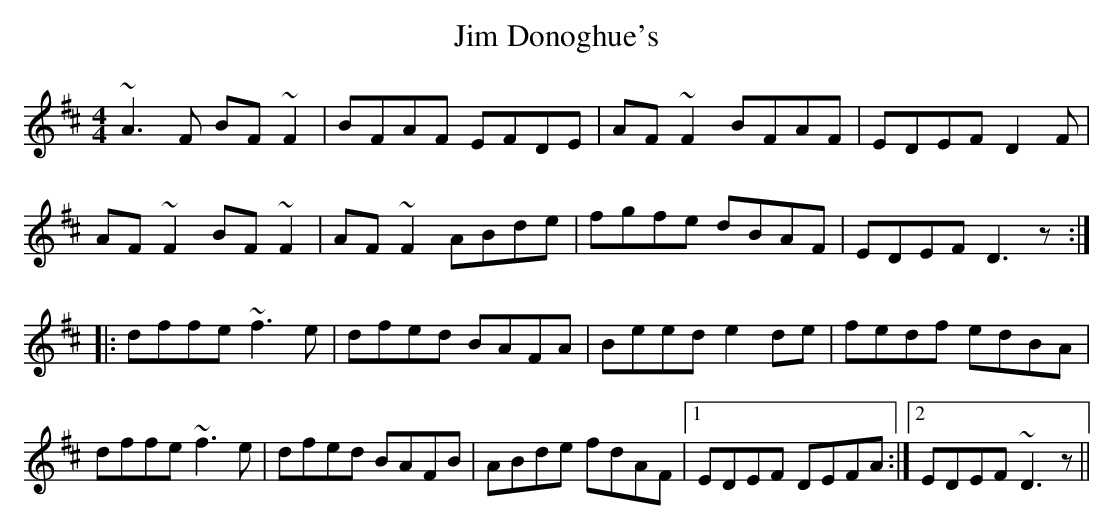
X:1
T:Jim Donoghue's
M:4/4
L:1/8
K:D
~A3F BF ~F2|BFAF EFDE|AF ~F2 BFAF|EDEF D2 F|
AF  ~F2 BF ~F2|AF~F2 ABde|fgfe dBAF|EDEF D3z:|
|:dffe ~f3e|dfed BAFA|Beed e2de|fedf edBA|
dffe ~f3e|dfed BAFB|ABde fdAF|1 EDEF DEFA:|2 EDEF ~D3z||
